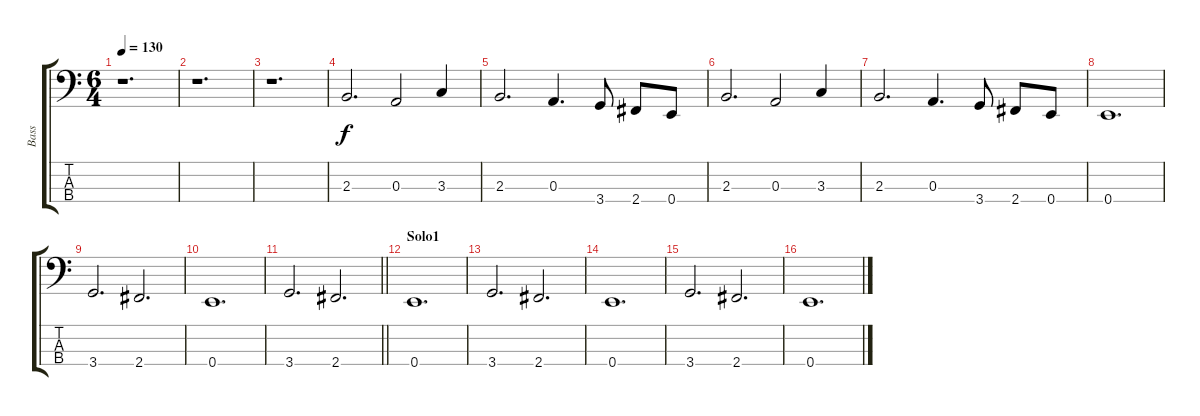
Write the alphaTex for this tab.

\track ("Bass" "Bass") {instrument electricbassfinger}
\staff {score tabs}
\tuning (G2 D2 A1 E1) {hide}
\ts (6 4)
\tempo 130
\clef f4
\ks c
r.1{d dy f} |
r.1{d} |
r.1{d} |
2.3.2{d} 0.3.2 3.3.4 |
2.3.2{d} 0.3.4{d} 3.4.8 2.4.8 0.4.8 |
2.3.2{d} 0.3.2 3.3.4 |
2.3.2{d} 0.3.4{d} 3.4.8 2.4.8 0.4.8 |
0.4.1{d} |
3.4.2{d} 2.4.2{d} |
0.4.1{d} |
\barLineRight lightlight
3.4.2{d} 2.4.2{d} |
\section ("" "Solo1")
0.4.1{d} |
3.4.2{d} 2.4.2{d} |
0.4.1{d} |
3.4.2{d} 2.4.2{d} |
0.4.1{d}
